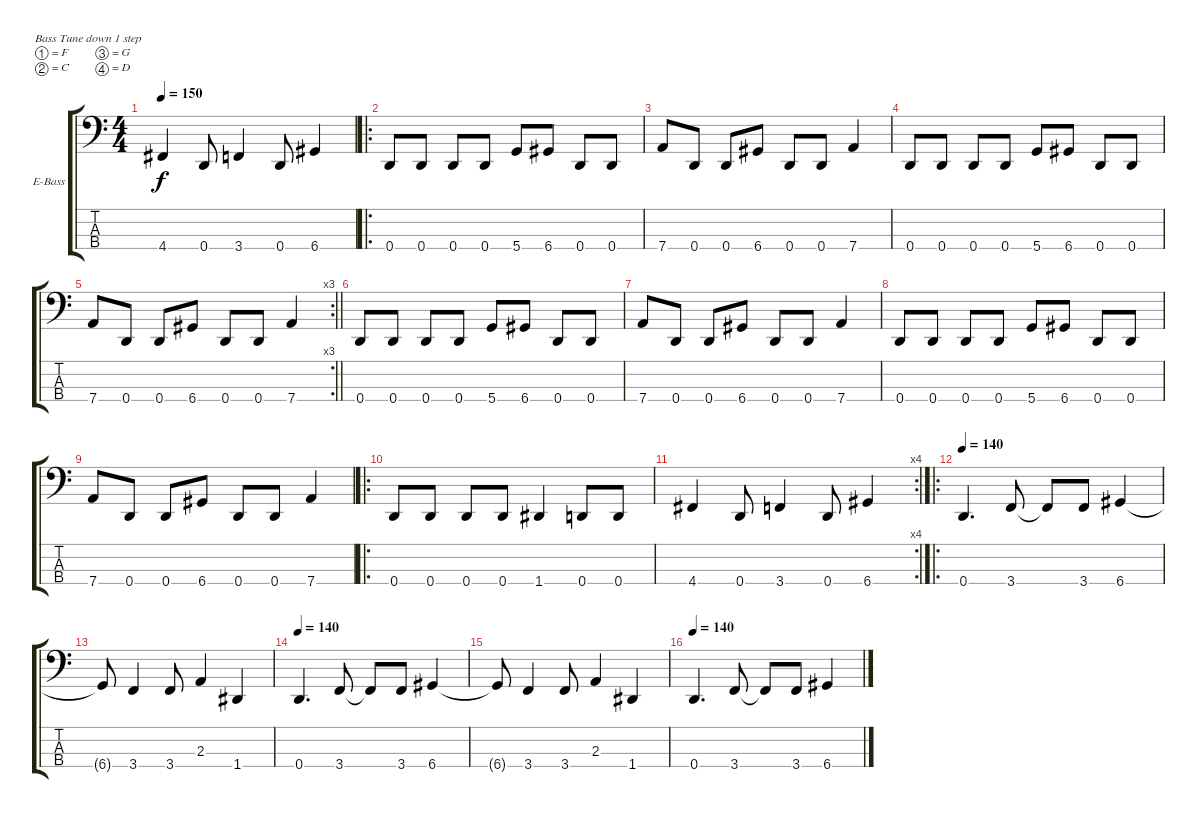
\bracketExtendMode groupsimilarinstruments
\firstSystemTrackNameOrientation horizontal
\otherSystemsTrackNameOrientation horizontal
\track ("Bass" "E-Bass") {instrument electricbassfinger}
\staff {score tabs}
\tuning (F2 C2 G1 D1)
\ts (4 4)
\tempo 150
\clef f4
\ks c
4.4.4{dy f} 0.4.8 3.4.4 0.4.8 6.4.4 |
\ro
0.4.8 0.4.8 0.4.8 0.4.8 5.4.8 6.4.8 0.4.8 0.4.8 |
7.4.8 0.4.8 0.4.8 6.4.8 0.4.8 0.4.8 7.4.4 |
0.4.8 0.4.8 0.4.8 0.4.8 5.4.8 6.4.8 0.4.8 0.4.8 |
\rc 3
\barLineRight lightlight
7.4.8 0.4.8 0.4.8 6.4.8 0.4.8 0.4.8 7.4.4 |
0.4.8 0.4.8 0.4.8 0.4.8 5.4.8 6.4.8 0.4.8 0.4.8 |
7.4.8 0.4.8 0.4.8 6.4.8 0.4.8 0.4.8 7.4.4 |
0.4.8 0.4.8 0.4.8 0.4.8 5.4.8 6.4.8 0.4.8 0.4.8 |
7.4.8 0.4.8 0.4.8 6.4.8 0.4.8 0.4.8 7.4.4 |
\ro
0.4.8 0.4.8 0.4.8 0.4.8 1.4.4 0.4.8 0.4.8 |
\rc 4
4.4.4 0.4.8 3.4.4 0.4.8 6.4.4 |
\ro
\tempo 140
0.4.4{d} 3.4.8 3.4{t}.8 3.4.8 6.4.4 |
6.4{t}.8 3.4.4 3.4.8 2.3.4 1.4.4 |
\tempo 140
0.4.4{d} 3.4.8 3.4{t}.8 3.4.8 6.4.4 |
6.4{t}.8 3.4.4 3.4.8 2.3.4 1.4.4 |
\tempo 140
0.4.4{d} 3.4.8 3.4{t}.8 3.4.8 6.4.4
